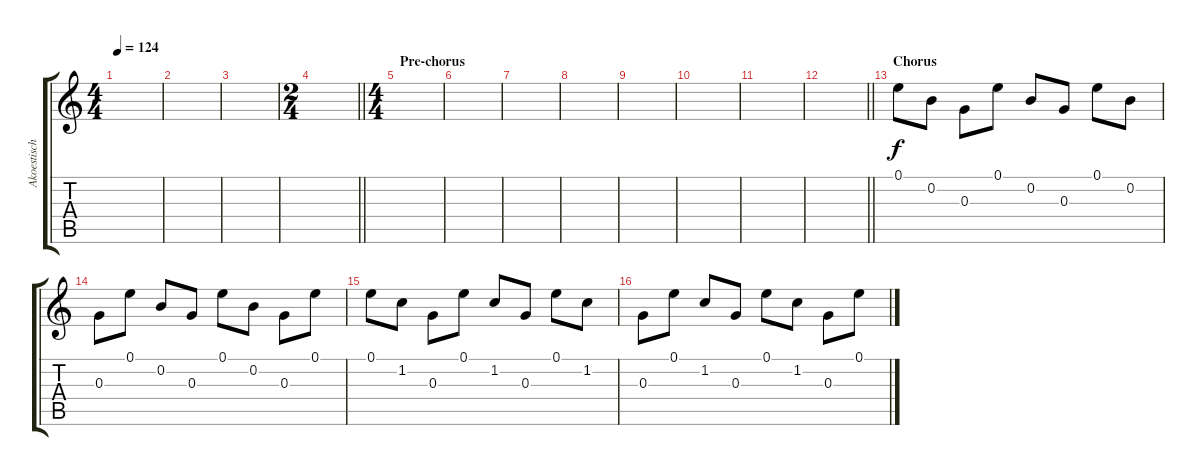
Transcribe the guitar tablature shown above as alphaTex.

\track ("Akoestische gitaar" "Akoestisch") {instrument acousticguitarsteel}
\staff {score tabs}
\tuning (E4 B3 G3 D3 A2 E2) {hide}
\ts (4 4)
\tempo 124
\clef g2
\ks c
|
|
|
\ts (2 4)
\barLineRight lightlight
|
\ts (4 4)
\section ("" "Pre-chorus")
|
|
|
|
|
|
|
\barLineRight lightlight
|
\section ("" "Chorus")
0.1.8 0.2.8 0.3.8 0.1.8 0.2.8 0.3.8 0.1.8 0.2.8 |
0.3.8 0.1.8 0.2.8 0.3.8 0.1.8 0.2.8 0.3.8 0.1.8 |
0.1.8 1.2.8 0.3.8 0.1.8 1.2.8 0.3.8 0.1.8 1.2.8 |
0.3.8 0.1.8 1.2.8 0.3.8 0.1.8 1.2.8 0.3.8 0.1.8
